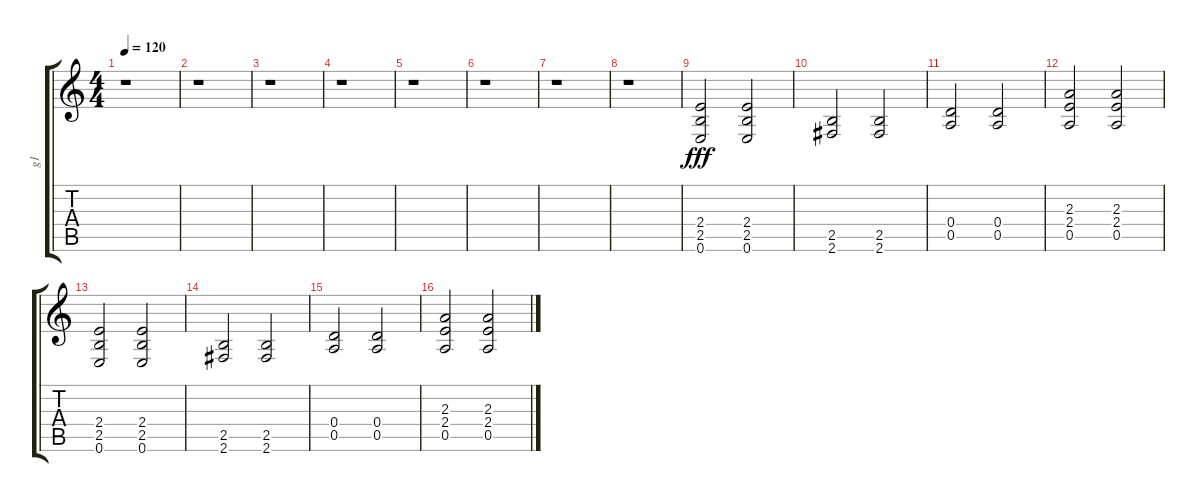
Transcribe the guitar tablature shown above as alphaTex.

\track ("g1" "g1") {instrument distortionguitar}
\staff {score tabs}
\tuning (E4 B3 G3 D3 A2 E2) {hide}
\ts (4 4)
\tempo 120
\clef g2
\ks c
r.1{dy fff} |
r.1 |
r.1 |
r.1 |
r.1 |
r.1 |
r.1 |
r.1 |
(2.4 2.5 0.6).2 (2.4 2.5 0.6).2 |
(2.5 2.6).2 (2.5 2.6).2 |
(0.4 0.5).2 (0.4 0.5).2 |
(2.3 2.4 0.5).2 (2.3 2.4 0.5).2 |
(2.4 2.5 0.6).2 (2.4 2.5 0.6).2 |
(2.5 2.6).2 (2.5 2.6).2 |
(0.4 0.5).2 (0.4 0.5).2 |
(2.3 2.4 0.5).2 (2.3 2.4 0.5).2
